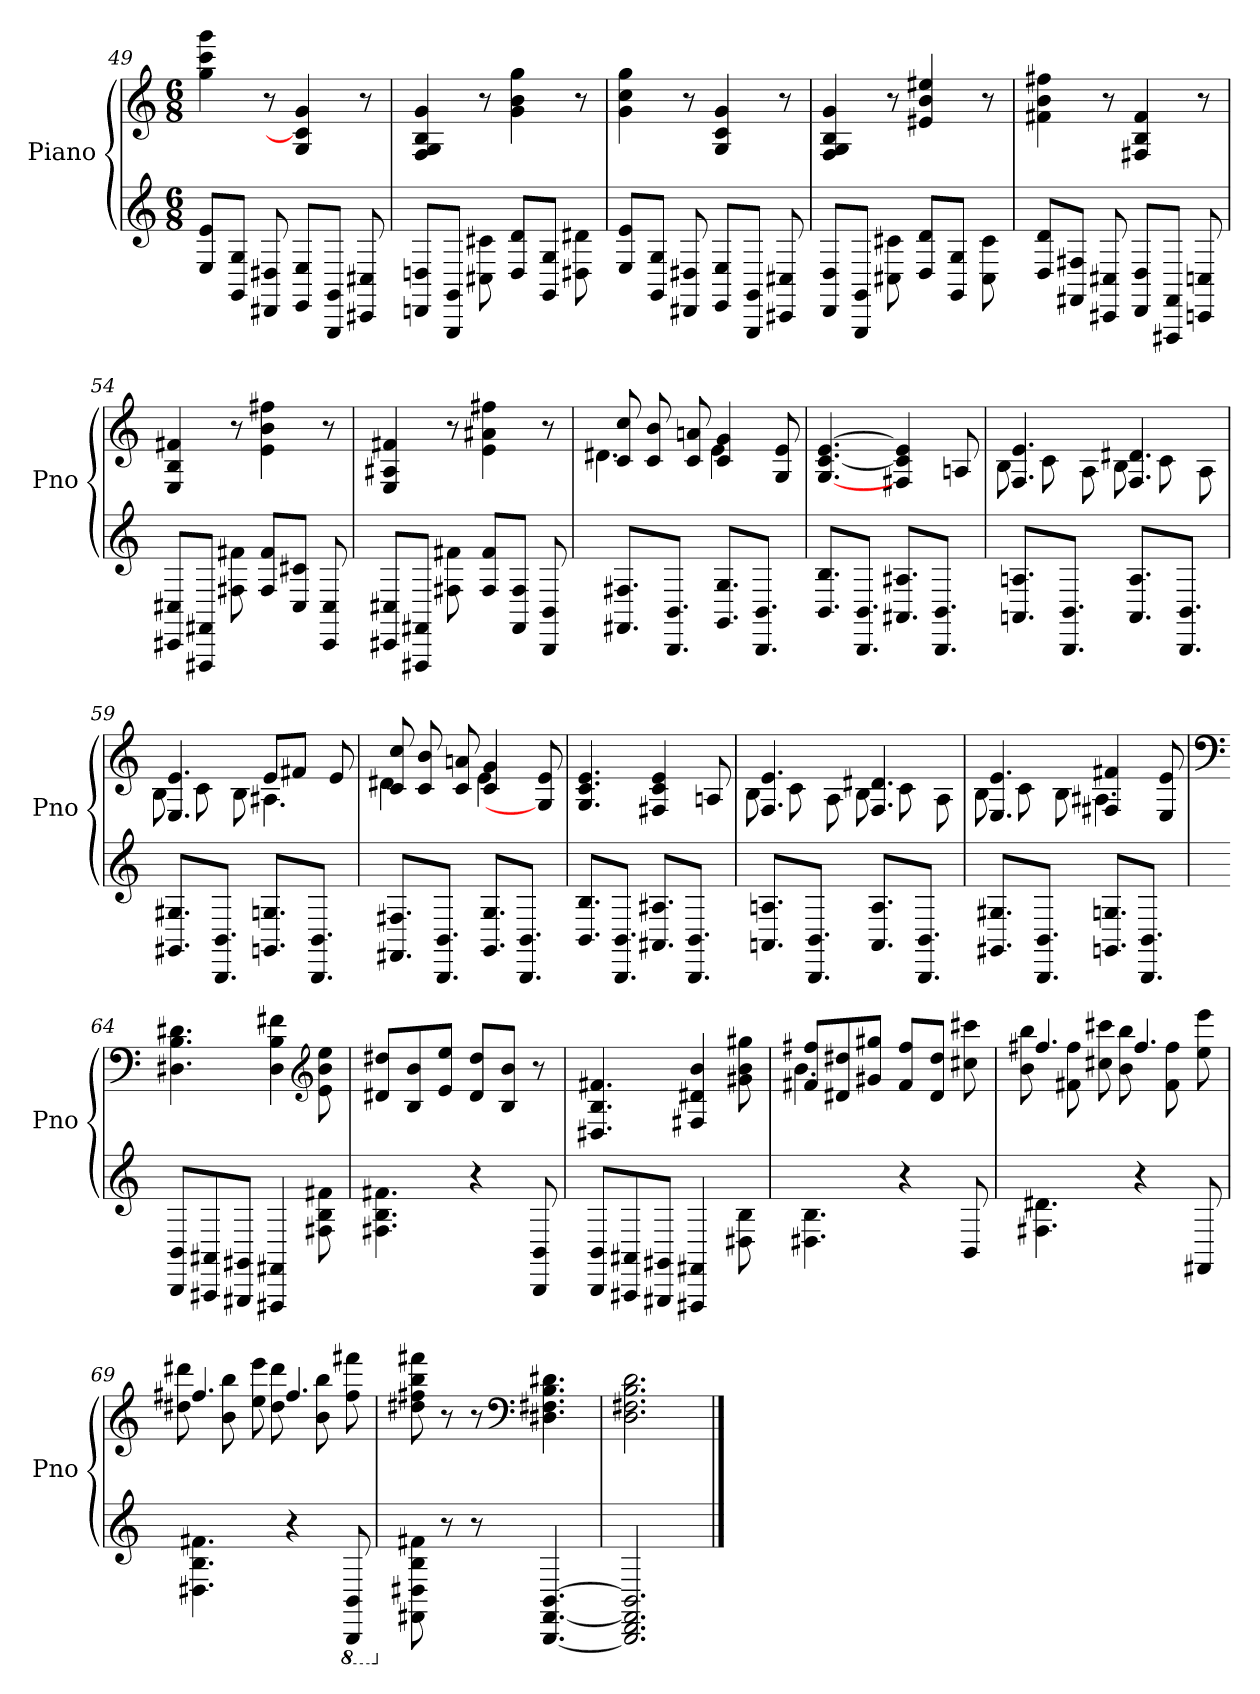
**kern	**kern
*part2	*part1
*staff2	*staff1
*I"Piano	*I"Piano
*I'Pno	*I'Pno
*clefG2	*clefG2
*k[]	*k[]
*M6/8	*M6/8
=49	=49
8E/ 8e/L	4gg\ 4ccc\ 4ggg\
8GG/ 8G/J	.
8DD#X/ 8D#X/	8r
8EE/ 8E/L	4G/ 4c/] 4g/
8GGG/ 8GG/J	.
8CC#X/ 8C#X/	8r
=50	=50
8DDn/ 8Dn/L	4F/ 4G/ 4B/ 4g/
8GGG/ 8GG/J	.
8C#X\ 8c#X\	8r
8D/ 8d/L	4g\ 4b\ 4gg\
8GG/ 8G/J	.
8D#X\ 8d#X\	8r
=51	=51
8E/ 8e/L	4g\ 4cc\ 4gg\
8GG/ 8G/J	.
8DD#X/ 8D#X/	8r
8EE/ 8E/L	4G/ 4c/ 4g/
8GGG/ 8GG/J	.
8CC#X/ 8C#X/	8r
=52	=52
8DD/ 8D/L	4F/ 4G/ 4B/ 4g/
8GGG/ 8GG/J	.
8C#X\ 8c#X\	8r
8D/ 8d/L	4e#X/ 4b/ 4ee#X/
8GG/ 8G/J	.
8C#\ 8c#\	8r
!!LO:LB:g=z
=53	=53
8D/ 8d/L	4f#X\ 4b\ 4ff#X\
8FF#X/ 8F#X/J	.
8CC#X/ 8C#X/	8r
8DD/ 8D/L	4F#X/ 4B/ 4f#/
8FFF#X/ 8FF#/J	.
8CCn/ 8Cn/	8r
!!LO:LB:g=z
=54	=54
8CC#X/ 8C#X/L	4E/ 4B/ 4f#X/
8FFF#X/ 8FF#X/J	.
8F#X\ 8f#X\	8r
8F#/ 8f#/L	4e\ 4b\ 4ff#X\
8C#/ 8c#X/J	.
8CC#/ 8C#/	8r
=55	=55
8CC#X/ 8C#X/L	4E/ 4A#X/ 4f#X/
8FFF#X/ 8FF#X/J	.
8F#X\ 8f#X\	8r
8F#/ 8f#/L	4e\ 4a#X\ 4ff#X\
8FF#/ 8F#/J	.
8BBB/ 8BB/	8r
=56	=56
*	*^
8.FF#X/ 8.F#X/L	8c/ 8cc/	4.d#X\
.	8c/ 8b/	.
8.BBB/ 8.BB/J	.	.
.	8c/ 8an/	.
8.GG/ 8.G/L	4c/ 4g/	4e\
8.BBB/ 8.BB/J	.	.
.	8G/ 8e/	8ryy
*	*v	*v
=57	=57
8.BB/ 8.B/L	[4.G/ [4.c/ [4.e/
8.BBB/ 8.BB/J	.
8.AA#X/ 8.A#X/L	4F#X/ 4c/] 4e/]
8.BBB/ 8.BB/J	.
.	8An/
=58	=58
*	*^
8.AAn/ 8.An/L	4.F/ 4.e/	8B\
.	.	8c\
8.BBB/ 8.BB/J	.	.
.	.	8A\
8.AA/ 8.A/L	4.F/ 4.d#X/	8B\
.	.	8c\
8.BBB/ 8.BB/J	.	.
.	.	8A\
!!LO:PB:g=z	!!
=59	=59	=59
8.GG#X/ 8.G#X/L	4.E/ 4.e/	8B\
.	.	8c\
8.BBB/ 8.BB/J	.	.
.	.	8B\
8.GGn/ 8.Gn/L	8e/L	4.A#X\
.	8f#X/J	.
8.BBB/ 8.BB/J	.	.
.	8e/	.
!!LO:LB:g=z	!!
=60	=60	=60
8.FF#X/ 8.F#X/L	8c/ 8cc/	4d#X\
.	8c/ 8b/	.
8.BBB/ 8.BB/J	.	.
.	8c/ 8an/	8ryy
8.GG/ 8.G/L	4c/ 4g/	4e\
8.BBB/ 8.BB/J	.	.
.	8G/] 8e/	8ryy
*	*v	*v
=61	=61
8.BB/ 8.B/L	4.G/ 4.c/ 4.e/
8.BBB/ 8.BB/J	.
8.AA#X/ 8.A#X/L	4F#X/ 4c/ 4e/
8.BBB/ 8.BB/J	.
.	8An/
=62	=62
*	*^
8.AAn/ 8.An/L	4.F/ 4.e/	8B\
.	.	8c\
8.BBB/ 8.BB/J	.	.
.	.	8A\
8.AA/ 8.A/L	4.F/ 4.d#X/	8B\
.	.	8c\
8.BBB/ 8.BB/J	.	.
.	.	8A\
=63	=63	=63
8.GG#X/ 8.G#X/L	4.E/ 4.e/	8B\
.	.	8c\
8.BBB/ 8.BB/J	.	.
.	.	8B\
8.GGn/ 8.Gn/L	4F#X/ 4f#X/	4.A#X\
8.BBB/ 8.BB/J	.	.
.	8E/ 8e/	.
*	*v	*v
=64	=64
*	*clefF4
8BBB/ 8BB/L	4.D#X\ 4.B\ 4.d#X\
8AAA#X/ 8AA#X/	.
8GGG#X/ 8GG#X/J	.
4FFF#X/ 4FF#X/	4D#\ 4B\ 4f#X\
*	*clefG2
8F#X\ 8B\ 8f#X\	8e\ 8b\ 8ee\
!!LO:LB:g=z
=65	=65
4.F#X\ 4.B\ 4.f#X\	8d#X/ 8dd#X/L
.	8B/ 8b/
.	8e/ 8ee/J
4r	8d#/ 8dd#/L
.	8B/ 8b/J
8BBB/ 8BB/	8r
!!LO:LB:g=z
=66	=66
8BBB/ 8BB/L	4.D#X/ 4.B/ 4.f#X/
8AAA#X/ 8AA#X/	.
8GGG#X/ 8GG#X/J	.
4FFF#X/ 4FF#X/	4F#X/ 4d#X/ 4b/
8D#X\ 8B\	8g#X\ 8b\ 8gg#X\
=67	=67
*	*^
4.D#X\ 4.B\	8f#X/ 8ff#X/L	4.b\
.	8d#X/ 8dd#X/	.
.	8g#X/ 8gg#X/J	.
4r	8f#/ 8ff#/L	4.ryy
.	8d#/ 8dd#/J	.
8BB/	8cc#X\ 8ccc#X\	.
=68	=68	=68
4.F#X\ 4.d#X\	4.ff#X/	8b\ 8bb\
.	.	8f#X\ 8ff#\
.	.	8cc#X\ 8ccc#X\
4r	4.ff#/	8b\ 8bb\
.	.	8f#\ 8ff#\
8FF#X/	.	8ee\ 8eee\
=69	=69	=69
4.D#X\ 4.B\ 4.f#X\	4.ff#X/	8dd#X\ 8ddd#X\
.	.	8b\ 8bb\
.	.	8ee\ 8eee\
4r	4.ff#/	8dd#\ 8ddd#\
.	.	8b\ 8bb\
*8ba	*	*
8BBBB/ 8BBB/	.	8ff#\ 8fff#X\
*	*v	*v
=70	=70
*X8ba	*
8FF#X\ 8D#X\ 8B\ 8f#X\	8dd#X\ 8ff#X\ 8bb\ 8fff#X\
8r	8r
8r	8r
*	*clefF4
[4.BBB/ [4.FF#/ [4.BB/	4.D#X\ 4.F#X\ 4.B\ 4.d#X\
!!LO:LB:g=z
=71	=71
2.BBB/] 2.DD/ 2.FF#/] 2.BB/]	2.D\ 2.F#X\ 2.B\ 2.d\
==	==
*-	*-
